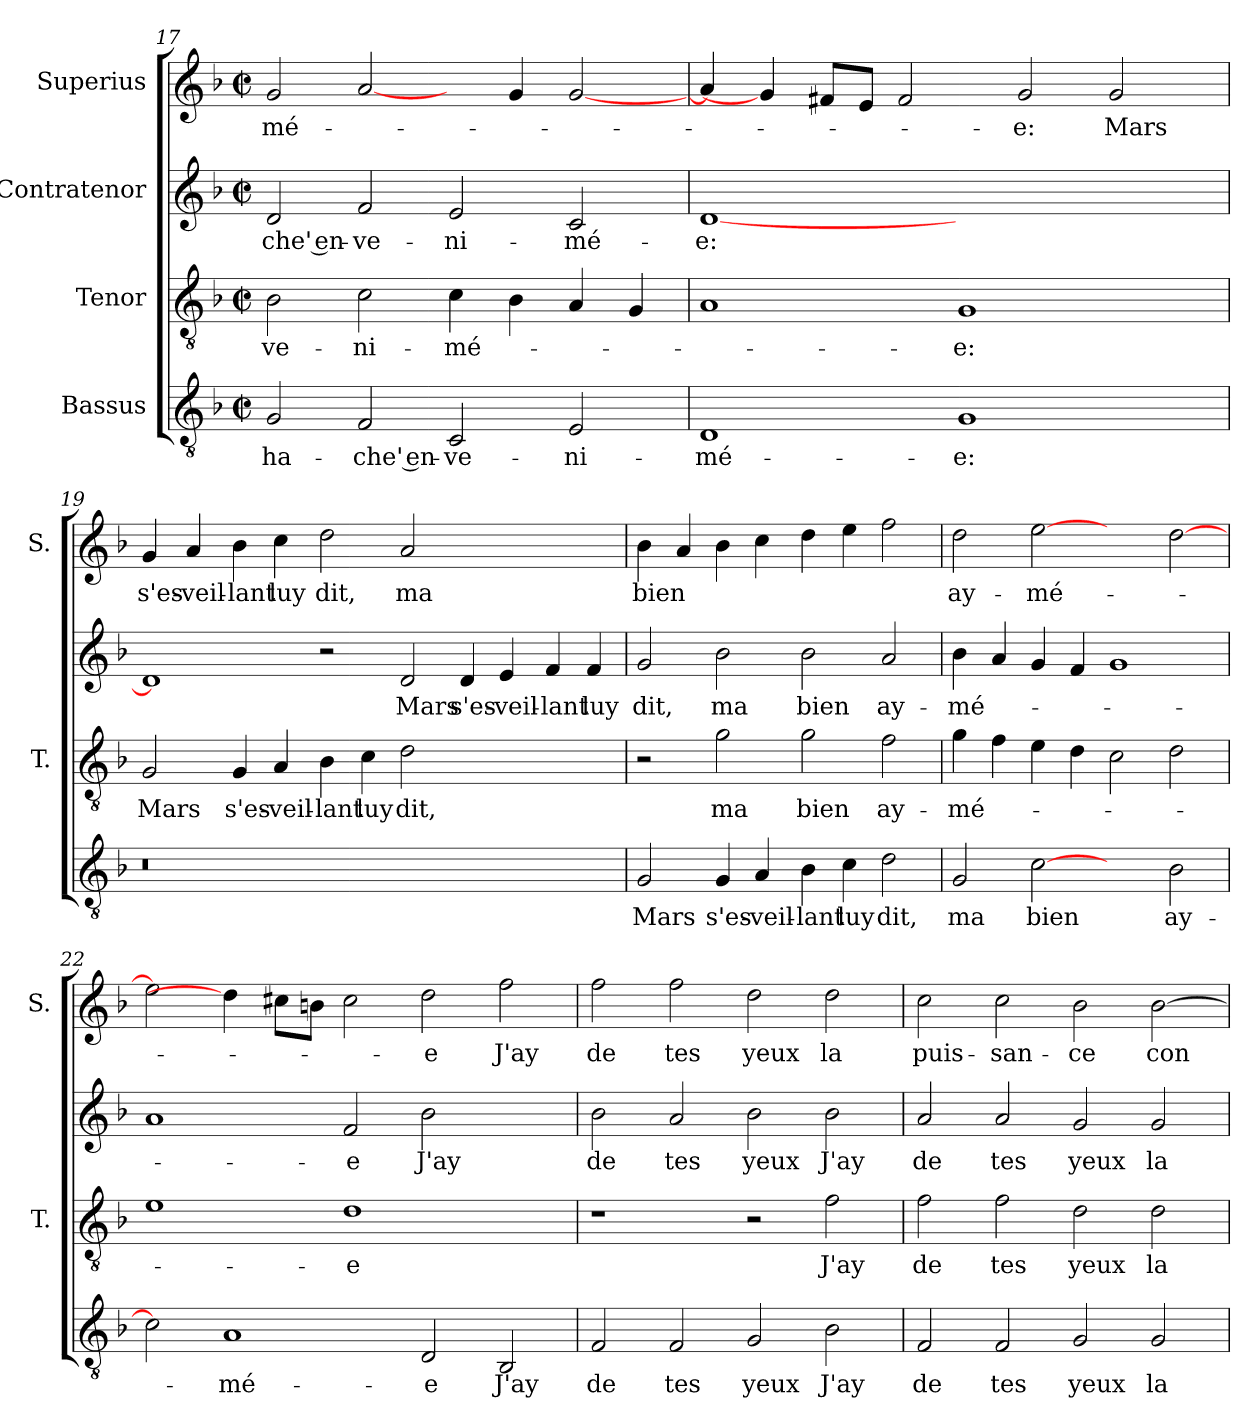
**kern	**text	**kern	**text	**kern	**text	**kern	**text
*part4	*part4	*part3	*part3	*part2	*part2	*part1	*part1
*staff4	*staff4	*staff3	*staff3	*staff2	*staff2	*staff1	*staff1
*I"Bassus	*	*I"Tenor	*	*I"Contratenor	*	*I"Superius	*
*	*	*I'T.	*	*	*	*I'S.	*
*clefGv2	*	*clefGv2	*	*clefG2	*	*clefG2	*
*k[b-]	*	*k[b-]	*	*k[b-]	*	*k[b-]	*
*F:	*	*F:	*	*F:	*	*F:	*
*M2/2	*	*M2/2	*	*M2/2	*	*M2/2	*
*met(c|)	*	*met(c|)	*	*met(c|)	*	*met(c|)	*
=17	=17	=17	=17	=17	=17	=17	=17
2G/	ha-	2B-\	-ve-	2d/	-che' en-	2g/	-mé-
2F/	-che' en-	2c\	-ni-	2f/	-ve-	[2a/	.
2C/	-ve-	4c\	-mé-	2e/	-ni-	4ryy	.
.	.	4B-\	.	.	.	4g/	.
2E/	-ni-	4A/	.	2c/	-mé-	[2g/	.
.	.	4G/	.	.	.	.	.
=18	=18	=18	=18	=18	=18	=18	=18
1D/	-mé-	1A/	.	[1d/	-e:	4a/]	.
.	.	.	.	.	.	4g/]	.
.	.	.	.	.	.	8f#X/L	.
.	.	.	.	.	.	8e/J	.
.	.	.	.	.	.	2f#/	.
1G/	-e:	1G/	-e:	1ryy	.	.	.
.	.	.	.	.	.	2g/	-e:
.	.	.	.	.	.	2g/	Mars
4ryy	.	4ryy	.	4ryy	.	.	.
!!LO:LB:g=z
=19	=19	=19	=19	=19	=19	=19	=19
!LO:N:vis=0	!	!	!	!	!	!	!
1r	.	2G/	Mars	1d/]	.	4g/	s'es-
.	.	.	.	.	.	4a/	-veil-
.	.	4G/	s'es-	.	.	4b-\	-lant
.	.	4A/	-veil-	.	.	4cc\	luy
1ryy	.	4B-\	-lant	2r	.	2dd\	dit,
.	.	4c\	luy	.	.	.	.
.	.	2d\	dit,	2d/	Mars	2a/	ma
1ryy	.	1ryy	.	4d/	s'es-	1ryy	.
.	.	.	.	4e/	-veil-	.	.
.	.	.	.	4f/	-lant	.	.
.	.	.	.	4f/	luy	.	.
=20	=20	=20	=20	=20	=20	=20	=20
2G/	Mars	2r	.	2g/	dit,	4b-\	bien
.	.	.	.	.	.	4a/	.
4G/	s'es-	2g\	ma	2b-\	ma	4b-\	.
4A/	-veil-	.	.	.	.	4cc\	.
4B-\	-lant	2g\	bien	2b-\	bien	4dd\	.
4c\	luy	.	.	.	.	4ee\	.
2d\	dit,	2f\	ay-	2a/	ay-	2ff\	.
=21	=21	=21	=21	=21	=21	=21	=21
2G/	ma	4g\	-mé-	4b-\	-mé-	2dd\	ay-
.	.	4f\	.	4a/	.	.	.
[2c\	bien	4e\	.	4g/	.	[2ee\	-mé-
.	.	4d\	.	4f/	.	.	.
2ryy	.	2c\	.	1g/	.	2ryy	.
2B-\	ay-	2d\	.	.	.	[2dd\	.
=22	=22	=22	=22	=22	=22	=22	=22
2c\]	.	1e\	.	1a/	.	2ee\]	.
1A/	-mé-	.	.	.	.	4dd\]	.
.	.	.	.	.	.	8cc#X\L	.
.	.	.	.	.	.	8b\J	.
.	.	1d\	-e	2f/	-e	2cc#\	.
2D/	-e	.	.	2b-\	J'ay	2dd\	-e
2BB-/	J'ay	2ryy	.	2ryy	.	2ff\	J'ay
!!LO:LB:g=z
=23	=23	=23	=23	=23	=23	=23	=23
2F/	de	1r	.	2b-\	de	2ff\	de
2F/	tes	.	.	2a/	tes	2ff\	tes
2G/	yeux	2r	.	2b-\	yeux	2dd\	yeux
2B-\	J'ay	2f\	J'ay	2b-\	J'ay	2dd\	la
=24	=24	=24	=24	=24	=24	=24	=24
2F/	de	2f\	de	2a/	de	2cc\	puis-
2F/	tes	2f\	tes	2a/	tes	2cc\	-san-
2G/	yeux	2d\	yeux	2g/	yeux	2b-\	-ce
2G/	la	2d\	la	2g/	la	[2b-\	con-
=	=	=	=	=	=	=	=
*-	*-	*-	*-	*-	*-	*-	*-
